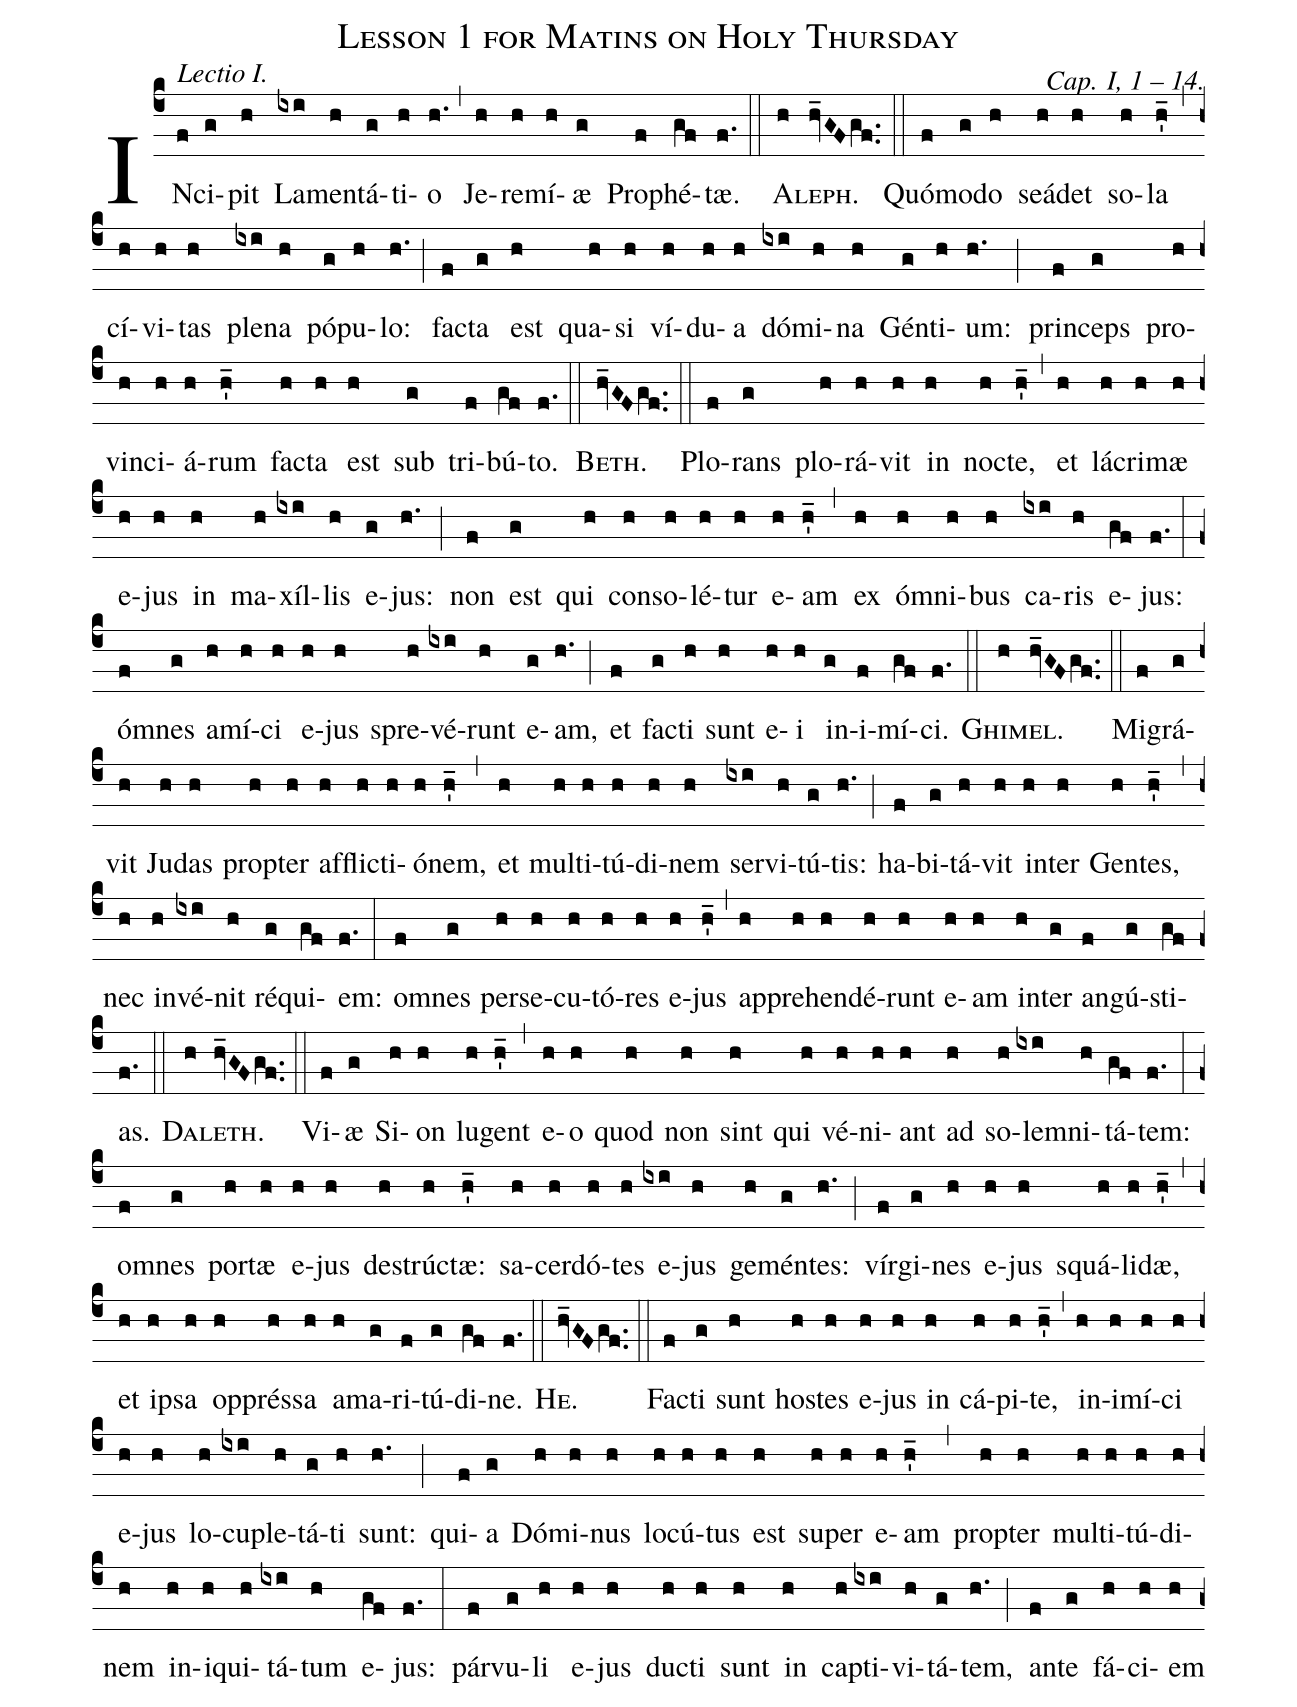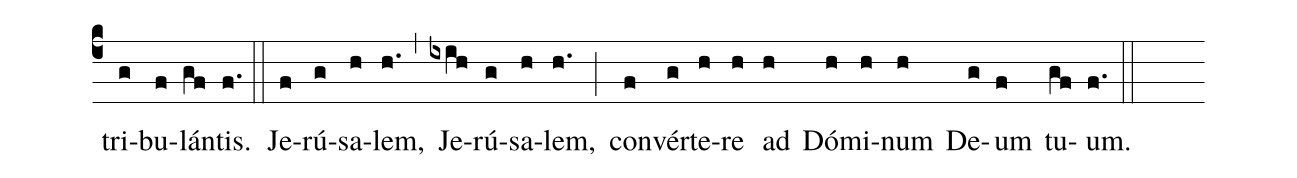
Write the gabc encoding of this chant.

name: Lesson 1 for Matins on Holy Thursday;
commentary: Cap. I, 1 – 14.;
%%
(c4)IN<alt>Lectio I.</alt>(f)ci(g)pit(h) La(ixi)men(h)tá(g)ti(h)o(h.) (,) Je(h)re(h)mí(h)æ(g) Pro(f)phé(gf)tæ.(f.) (::)
A(h)<sc>leph</sc>.(hv_GFgf..) (::)
Quó(f)mo(g)do(h) seá(h)det(h) so(h)la(h'_) (,) cí(h)vi(h)tas(h) ple(ixi)na(h) pó(g)pu(h)lo:(h.) (;) fa(f)cta(g) est(h) qua(h)si(h) ví(h)du(h)a(h) dó(ixi)mi(h)na(h) Gén(g)ti(h)um:(h.) (;) prin(f)ceps(g) pro(h)vin(h)ci(h)á(h)rum(h'_) fa(h)cta(h) est(h) sub(g) tri(f)bú(gf)to.(f.) (::)
<sc>Beth</sc>.(hv_GFgf..) (::)
Plo(f)rans(g) plo(h)rá(h)vit(h) in(h) no(h)cte,(h'_) (,) et(h) lá(h)cri(h)mæ(h) e(h)jus(h) in(h) ma(h)xíl(ixi)lis(h) e(g)jus:(h.) (;) non(f) est(g) qui(h) con(h)so(h)lé(h)tur(h) e(h)am(h'_) (,) ex(h) ó(h)mni(h)bus(h) ca(ixi)ris(h) e(gf)jus:(f.) (:) ó(f)mnes(g) a(h)mí(h)ci(h) e(h)jus(h) spre(h)vé(ixi)runt(h) e(g)am,(h.) (;) et(f) fa(g)cti(h) sunt(h) e(h)i(h) in(g)i(f)mí(gf)ci.(f.) (::)
<sc>Ghi</sc>(h)<sc>mel</sc>.(hv_GFgf..) (::)
Mi(f)grá(g)vit(h) Ju(h)das(h) pro(h)pter(h) af(h)fli(h)cti(h)ó(h)nem,(h'_) (,) et(h) mul(h)ti(h)tú(h)di(h)nem(h) ser(ixi)vi(h)tú(g)tis:(h.) (;) ha(f)bi(g)tá(h)vit(h) in(h)ter(h) Gen(h)tes,(h'_) (,) nec(h) in(h)vé(ixi)nit(h) ré(g)qui(gf)em:(f.) (:) o(f)mnes(g) per(h)se(h)cu(h)tó(h)res(h) e(h)jus(h'_) (,) ap(h)pre(h)hen(h)dé(h)runt(h) e(h)am(h) in(h)ter(g) an(f)gú(g)sti(gf)as.(f.) (::)
<sc>Da</sc>(h)<sc>leth</sc>.(hv_GFgf..) (::)
Vi(f)æ(g) Si(h)on(h) lu(h)gent(h'_) (,) e(h)o(h) quod(h) non(h) sint(h) qui(h) vé(h)ni(h)ant(h) ad(h) so(h)lem(ixi)ni(h)tá(gf)tem:(f.) (:) o(f)mnes(g) por(h)tæ(h) e(h)jus(h) de(h)strú(h)ctæ:(h'_) sa(h)cer(h)dó(h)tes(h) e(ixi)jus(h) ge(h)mén(g)tes:(h.) (;) vír(f)gi(g)nes(h) e(h)jus(h) squá(h)li(h)dæ,(h'_) (,) et(h) i(h)psa(h) op(h)prés(h)sa(h) a(h)ma(g)ri(f)tú(g)di(gf)ne.(f.) (::)
<sc>He</sc>.(hv_GFgf..) (::)
Fa(f)cti(g) sunt(h) ho(h)stes(h) e(h)jus(h) in(h) cá(h)pi(h)te,(h'_) (,) in(h)i(h)mí(h)ci(h) e(h)jus(h) lo(h)cu(ixi)ple(h)tá(g)ti(h) sunt:(h.) (;) qui(f)a(g) Dó(h)mi(h)nus(h) lo(h)cú(h)tus(h) est(h) su(h)per(h) e(h)am(h'_) (,) pro(h)pter(h) mul(h)ti(h)tú(h)di(h)nem(h) in(h)i(h)qui(h)tá(ixi)tum(h) e(gf)jus:(f.) (:) pár(f)vu(g)li(h) e(h)jus(h) du(h)cti(h) sunt(h) in(h) cap(h)ti(ixi)vi(h)tá(g)tem,(h.) (;) an(f)te(g) fá(h)ci(h)em(h) tri(g)bu(f)lán(gf)tis.(f.) (::)
Je(f)rú(g)sa(h)lem,(h.) (,) Je(ixih)rú(g)sa(h)lem,(h.) (;) con(f)vér(g)te(h)re(h) ad(h) Dó(h)mi(h)num(h) De(g)um(f) tu(gf)um.(f.) (::)
